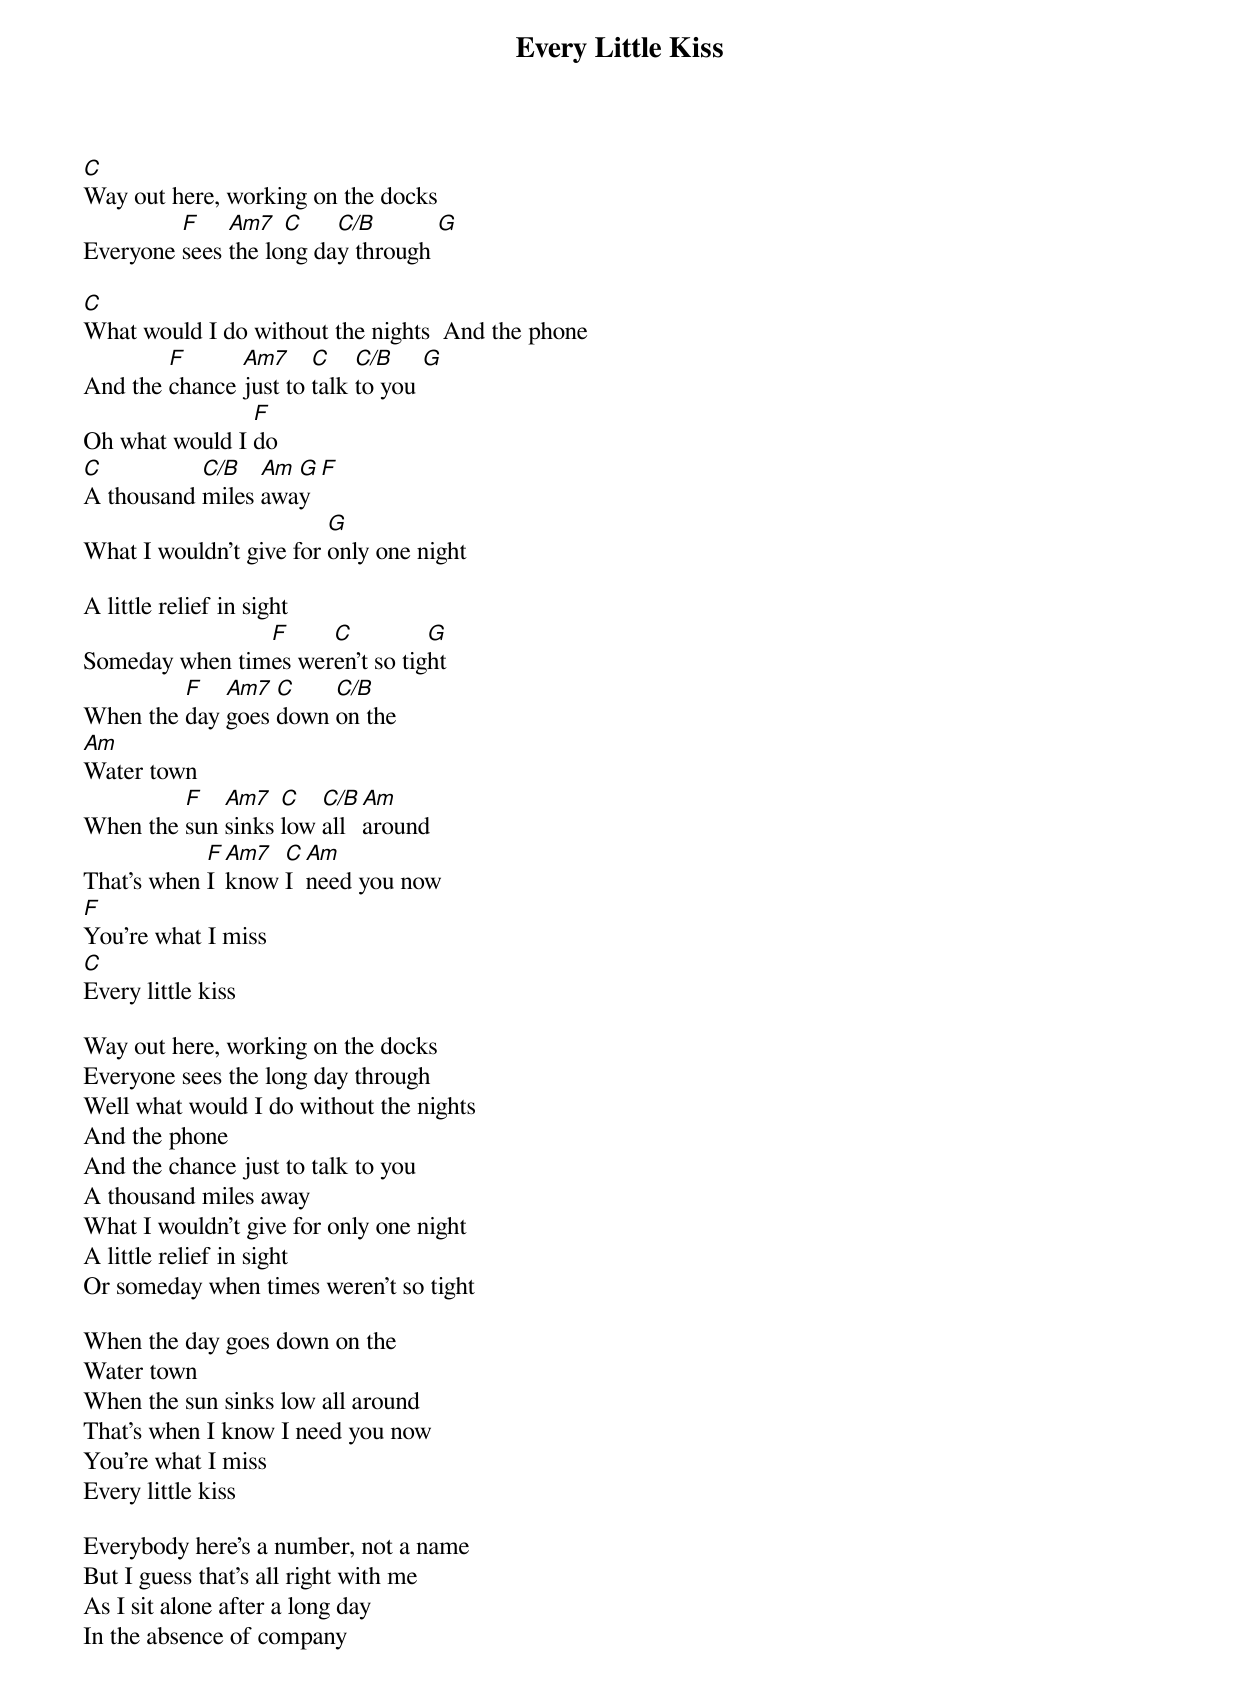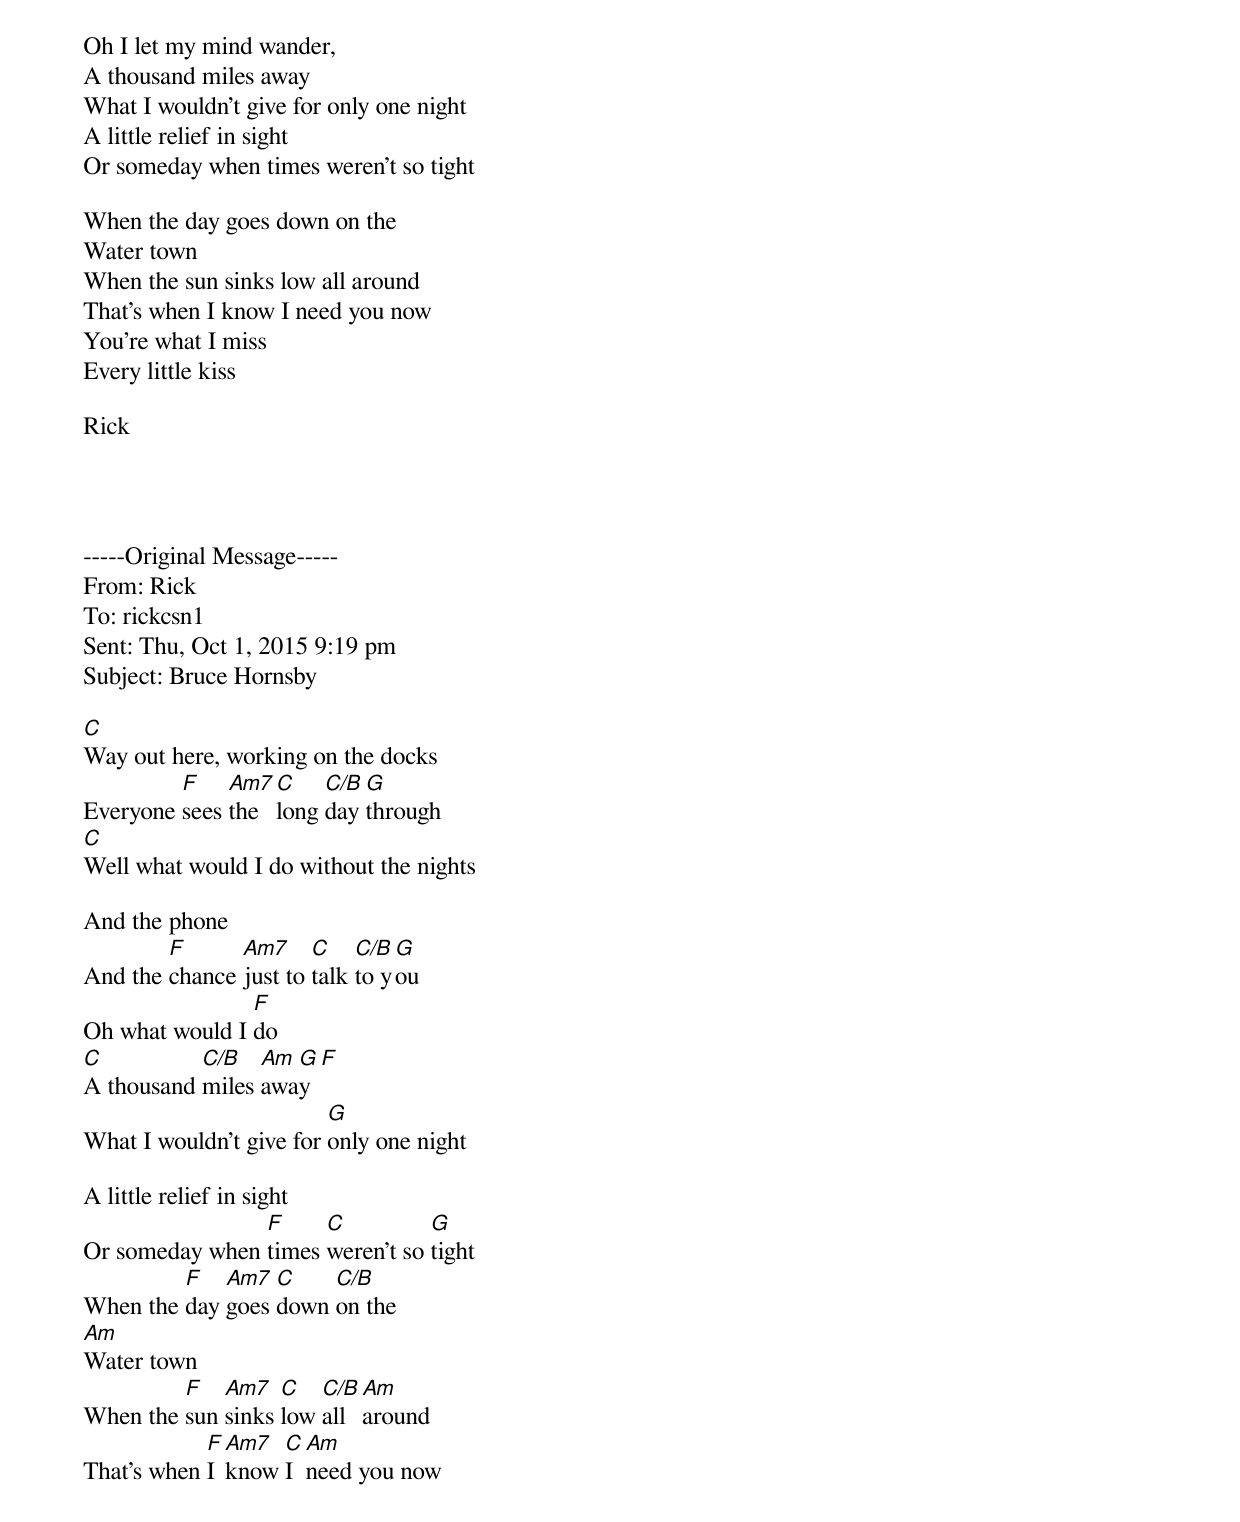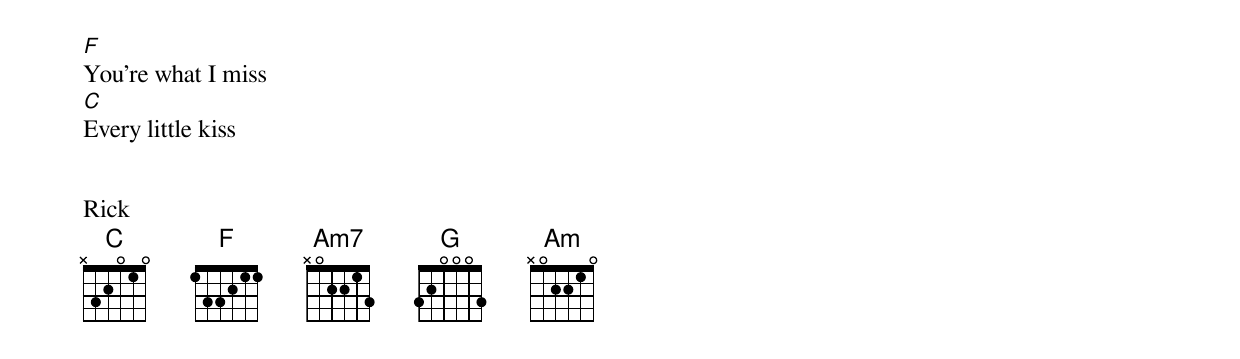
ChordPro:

{title:Every Little Kiss}

[C]Way out here, working on the docks
Everyone [F]sees [Am7]the lo[C]ng da[C/B]y through [G]

[C]What would I do without the nights  And the phone
And the [F]chance [Am7]just to [C]talk [C/B]to you [G]
Oh what would I [F]do
[C]A thousand [C/B]miles [Am]awa[G]y [F]
What I wouldn't give for [G]only one night

A little relief in sight
Someday when tim[F]es wer[C]en't so tig[G]ht
When the [F]day [Am7]goes [C]down [C/B]on the
[Am]Water town
When the [F]sun [Am7]sinks [C]low [C/B]all [Am]around
That's when [F]I [Am7]know [C]I [Am]need you now
[F]You're what I miss
[C]Every little kiss

Way out here, working on the docks
Everyone sees the long day through
Well what would I do without the nights
And the phone
And the chance just to talk to you
A thousand miles away
What I wouldn't give for only one night
A little relief in sight
Or someday when times weren't so tight

When the day goes down on the
Water town
When the sun sinks low all around
That's when I know I need you now
You're what I miss
Every little kiss

Everybody here's a number, not a name
But I guess that's all right with me
As I sit alone after a long day
In the absence of company
Oh I let my mind wander,
A thousand miles away
What I wouldn't give for only one night
A little relief in sight
Or someday when times weren't so tight

When the day goes down on the
Water town
When the sun sinks low all around
That's when I know I need you now
You're what I miss
Every little kiss

Rick




-----Original Message-----
From: Rick <rickcsn1@aim.com>
To: rickcsn1 <rickcsn1@aol.com>
Sent: Thu, Oct 1, 2015 9:19 pm
Subject: Bruce Hornsby

[C]Way out here, working on the docks
Everyone [F]sees [Am7]the [C]long [C/B]day [G]through
[C]Well what would I do without the nights

And the phone
And the [F]chance [Am7]just to [C]talk [C/B]to y[G]ou
Oh what would I [F]do
[C]A thousand [C/B]miles [Am]awa[G]y [F]
What I wouldn't give for [G]only one night

A little relief in sight
Or someday when [F]times [C]weren't so [G]tight
When the [F]day [Am7]goes [C]down [C/B]on the
[Am]Water town
When the [F]sun [Am7]sinks [C]low [C/B]all [Am]around
That's when [F]I [Am7]know [C]I [Am]need you now
[F]You're what I miss
[C]Every little kiss


Rick
